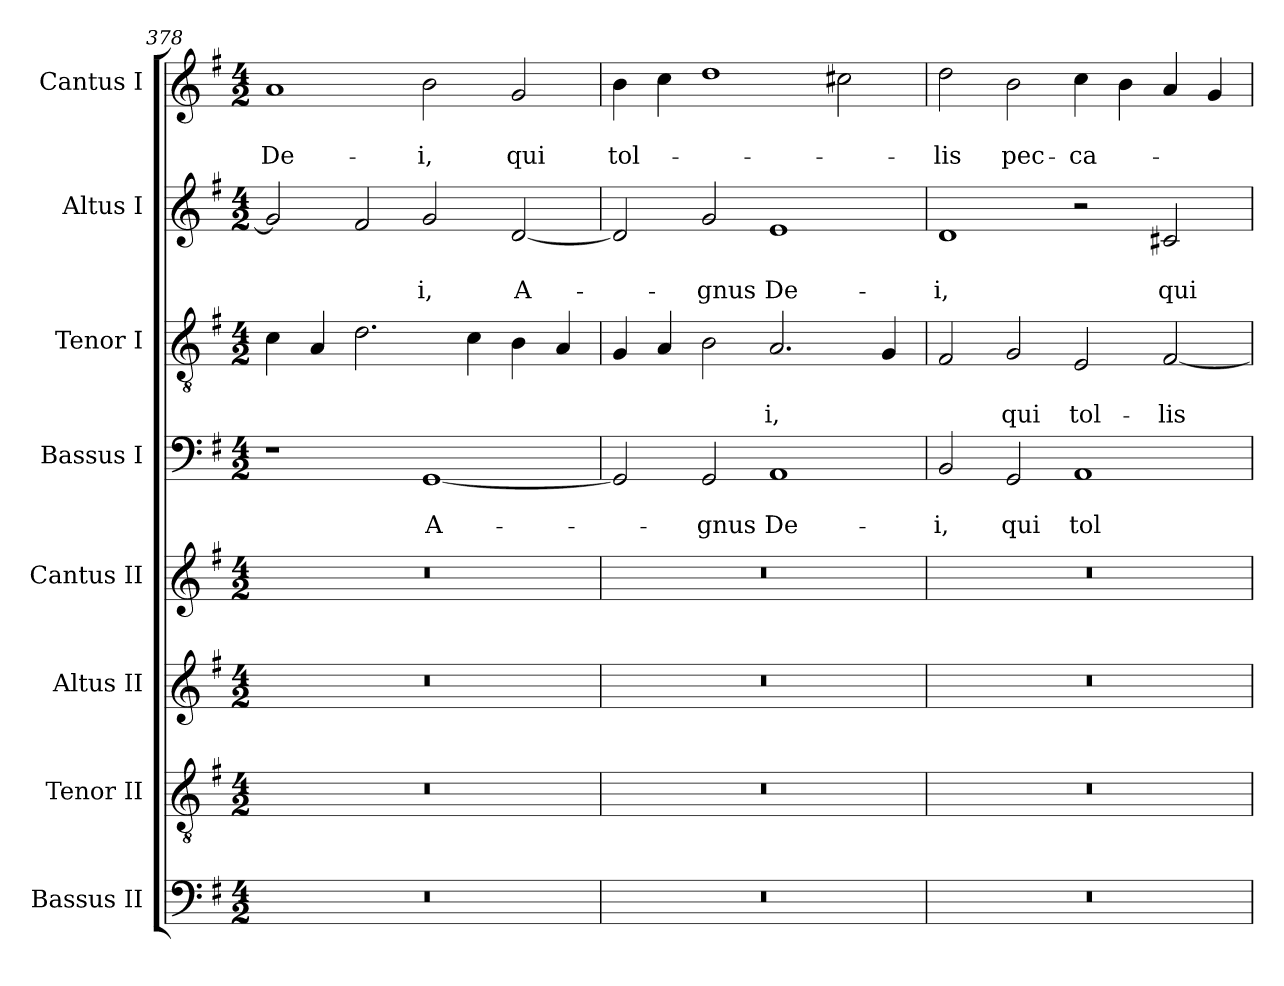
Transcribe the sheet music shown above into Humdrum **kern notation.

**kern	**kern	**kern	**kern	**kern	**text	**text	**kern	**text	**text	**kern	**text	**text	**kern	**text	**text
*part8	*part7	*part6	*part5	*part4	*part4	*part4	*part3	*part3	*part3	*part2	*part2	*part2	*part1	*part1	*part1
*staff8	*staff7	*staff6	*staff5	*staff4	*staff4	*staff4	*staff3	*staff3	*staff3	*staff2	*staff2	*staff2	*staff1	*staff1	*staff1
*I"Bassus II	*I"Tenor II	*I"Altus II	*I"Cantus II	*I"Bassus I	*	*	*I"Tenor I	*	*	*I"Altus I	*	*	*I"Cantus I	*	*
*I'B II	*I'T II	*I'A II	*I'C II	*I'B I	*	*	*I'T I	*	*	*I'A I	*	*	*I'C I	*	*
*clefF4	*clefGv2	*clefG2	*clefG2	*clefF4	*	*	*clefGv2	*	*	*clefG2	*	*	*clefG2	*	*
*k[f#]	*k[f#]	*k[f#]	*k[f#]	*k[f#]	*	*	*k[f#]	*	*	*k[f#]	*	*	*k[f#]	*	*
*G:	*G:	*G:	*G:	*G:	*	*	*G:	*	*	*G:	*	*	*G:	*	*
*M4/2	*M4/2	*M4/2	*M4/2	*M4/2	*	*	*M4/2	*	*	*M4/2	*	*	*M4/2	*	*
=378	=378	=378	=378	=378	=378	=378	=378	=378	=378	=378	=378	=378	=378	=378	=378
!	!	!	!	!	!	!	!	!	!	!	!	!	!	!	!LO:LY:b
0r	0r	0r	0r	1r	.	.	4c\	.	.	2g/]	.	.	1a	.	De-
.	.	.	.	.	.	.	4A/	.	.	.	.	.	.	.	.
.	.	.	.	.	.	.	2.d\	.	.	2f#/	.	.	.	.	.
!	!	!	!	!	!	!LO:LY:b	!	!	!	!	!	!	!	!	!
!	!	!	!	!	!	!	!	!	!	!	!	!LO:LY:b	!	!	!
!	!	!	!	!	!	!	!	!	!	!	!	!	!	!	!LO:LY:b
.	.	.	.	[1GG	.	A-	.	.	.	2g/	.	-i,	2b\	.	-i,
.	.	.	.	.	.	.	4c\	.	.	.	.	.	.	.	.
!	!	!	!	!	!	!	!	!	!	!	!	!LO:LY:b	!	!	!
!	!	!	!	!	!	!	!	!	!	!	!	!	!	!	!LO:LY:b
.	.	.	.	.	.	.	4B\	.	.	[2d/	.	A-	2g/	.	qui
.	.	.	.	.	.	.	4A/	.	.	.	.	.	.	.	.
=379	=379	=379	=379	=379	=379	=379	=379	=379	=379	=379	=379	=379	=379	=379	=379
!	!	!	!	!	!	!	!	!	!	!	!	!	!	!	!LO:LY:b
0r	0r	0r	0r	2GG/]	.	.	4G/	.	.	2d/]	.	.	4b\	.	tol-
.	.	.	.	.	.	.	4A/	.	.	.	.	.	4cc\	.	.
!	!	!	!	!	!	!LO:LY:b	!	!	!	!	!	!	!	!	!
!	!	!	!	!	!	!	!	!	!	!	!	!LO:LY:b	!	!	!
.	.	.	.	2GG/	.	-gnus	2B\	.	.	2g/	.	-gnus	1dd	.	.
!	!	!	!	!	!	!LO:LY:b	!	!	!	!	!	!	!	!	!
!	!	!	!	!	!	!	!	!	!LO:LY:b	!	!	!	!	!	!
!	!	!	!	!	!	!	!	!	!	!	!	!LO:LY:b	!	!	!
.	.	.	.	1AA	.	De-	2.A/	.	-i,	1e	.	De-	.	.	.
.	.	.	.	.	.	.	.	.	.	.	.	.	2cc#X\	.	.
.	.	.	.	.	.	.	4G/	.	.	.	.	.	.	.	.
=380	=380	=380	=380	=380	=380	=380	=380	=380	=380	=380	=380	=380	=380	=380	=380
!	!	!	!	!	!	!LO:LY:b	!	!	!	!	!	!	!	!	!
!	!	!	!	!	!	!	!	!	!	!	!	!LO:LY:b	!	!	!
!	!	!	!	!	!	!	!	!	!	!	!	!	!	!	!LO:LY:b
0r	0r	0r	0r	2BB/	.	-i,	2F#/	.	.	1d	.	-i,	2dd\	.	-lis
!	!	!	!	!	!	!LO:LY:b	!	!	!	!	!	!	!	!	!
!	!	!	!	!	!	!	!	!	!LO:LY:b	!	!	!	!	!	!
!	!	!	!	!	!	!	!	!	!	!	!	!	!	!	!LO:LY:b
.	.	.	.	2GG/	.	qui	2G/	.	qui	.	.	.	2b\	.	pec-
!	!	!	!	!	!	!LO:LY:b	!	!	!	!	!	!	!	!	!
!	!	!	!	!	!	!	!	!	!LO:LY:b	!	!	!	!	!	!
!	!	!	!	!	!	!	!	!	!	!	!	!	!	!	!LO:LY:b
.	.	.	.	1AA	.	tol-	2E/	.	tol-	2r	.	.	4cc\	.	-ca-
.	.	.	.	.	.	.	.	.	.	.	.	.	4b\	.	.
!	!	!	!	!	!	!	!	!	!LO:LY:b	!	!	!	!	!	!
!	!	!	!	!	!	!	!	!	!	!	!	!LO:LY:b	!	!	!
.	.	.	.	.	.	.	[2F#/	.	-lis	2c#X/	.	qui	4a/	.	.
.	.	.	.	.	.	.	.	.	.	.	.	.	4g/	.	.
=	=	=	=	=	=	=	=	=	=	=	=	=	=	=	=
*-	*-	*-	*-	*-	*-	*-	*-	*-	*-	*-	*-	*-	*-	*-	*-
